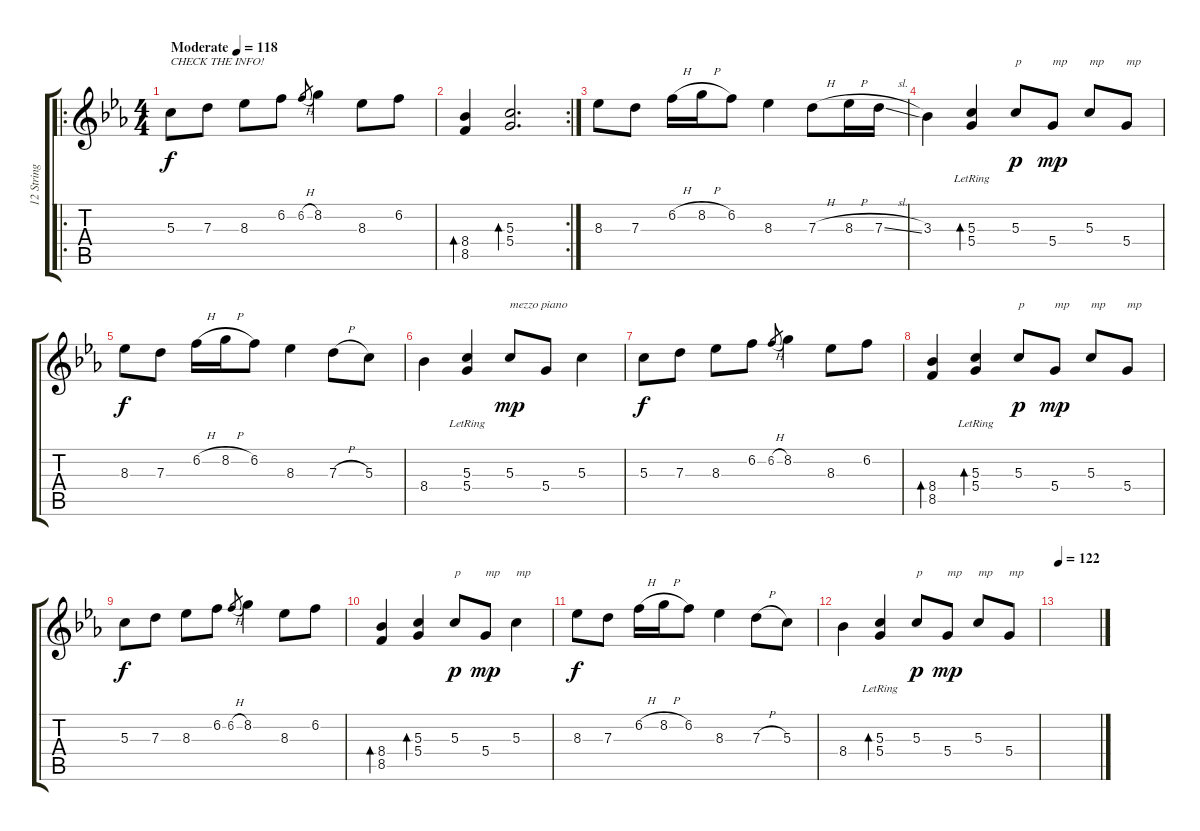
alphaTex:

\track ("12 String guitar" "12 String ") {instrument acousticguitarsteel}
\staff {score tabs}
\tuning (E4 B3 G3 D3 A2 E2) {hide}
\ro
\ts (4 4)
\tempo (118 "Moderate")
\clef g2
\ks eb
5.3.8{txt "CHECK THE INFO!" dy f instrument acousticguitarsteel} 7.3.8 8.3.8 6.2.8 6.2{h}.8{gr} 8.2.4 8.3.8 6.2.8 |
\rc 2
(8.4 8.5).4{bd 120} (5.3 5.4).2{d bd 120} |
8.3.8 7.3.8 6.2{h}.16 8.2{h}.16 6.2.8 8.3.4 7.3{h}.8 8.3{h}.16 7.3{sl}.16 |
3.3.4 (5.3{lr} 5.4).4{bd 120} 5.3.8{txt "p" dy p} 5.4.8{txt "mp" dy mp} 5.3.8{txt "mp"} 5.4.8{txt "mp"} |
8.3.8{dy f} 7.3.8 6.2{h}.16 8.2{h}.16 6.2.8 8.3.4 7.3{h}.8 5.3.8 |
8.4.4 (5.3{lr} 5.4).4 5.3.8{txt "mezzo piano" dy mp} 5.4.8 5.3.4 |
5.3.8{dy f} 7.3.8 8.3.8 6.2.8 6.2{h}.8{gr} 8.2.4 8.3.8 6.2.8 |
(8.4 8.5).4{bd 120} (5.3{lr} 5.4).4{bd 120} 5.3.8{txt "p" dy p} 5.4.8{txt "mp" dy mp} 5.3.8{txt "mp"} 5.4.8{txt "mp"} |
5.3.8{dy f} 7.3.8 8.3.8 6.2.8 6.2{h}.8{gr} 8.2.4 8.3.8 6.2.8 |
(8.4 8.5).4{bd 120} (5.3 5.4).4{bd 120} 5.3.8{txt "p" dy p} 5.4.8{txt "mp" dy mp} 5.3.4{txt "mp"} |
8.3.8{dy f} 7.3.8 6.2{h}.16 8.2{h}.16 6.2.8 8.3.4 7.3{h}.8 5.3.8 |
8.4.4 (5.3{lr} 5.4).4{bd 120} 5.3.8{txt "p" dy p} 5.4.8{txt "mp" dy mp} 5.3.8{txt "mp"} 5.4.8{txt "mp"} |
\tempo 122
